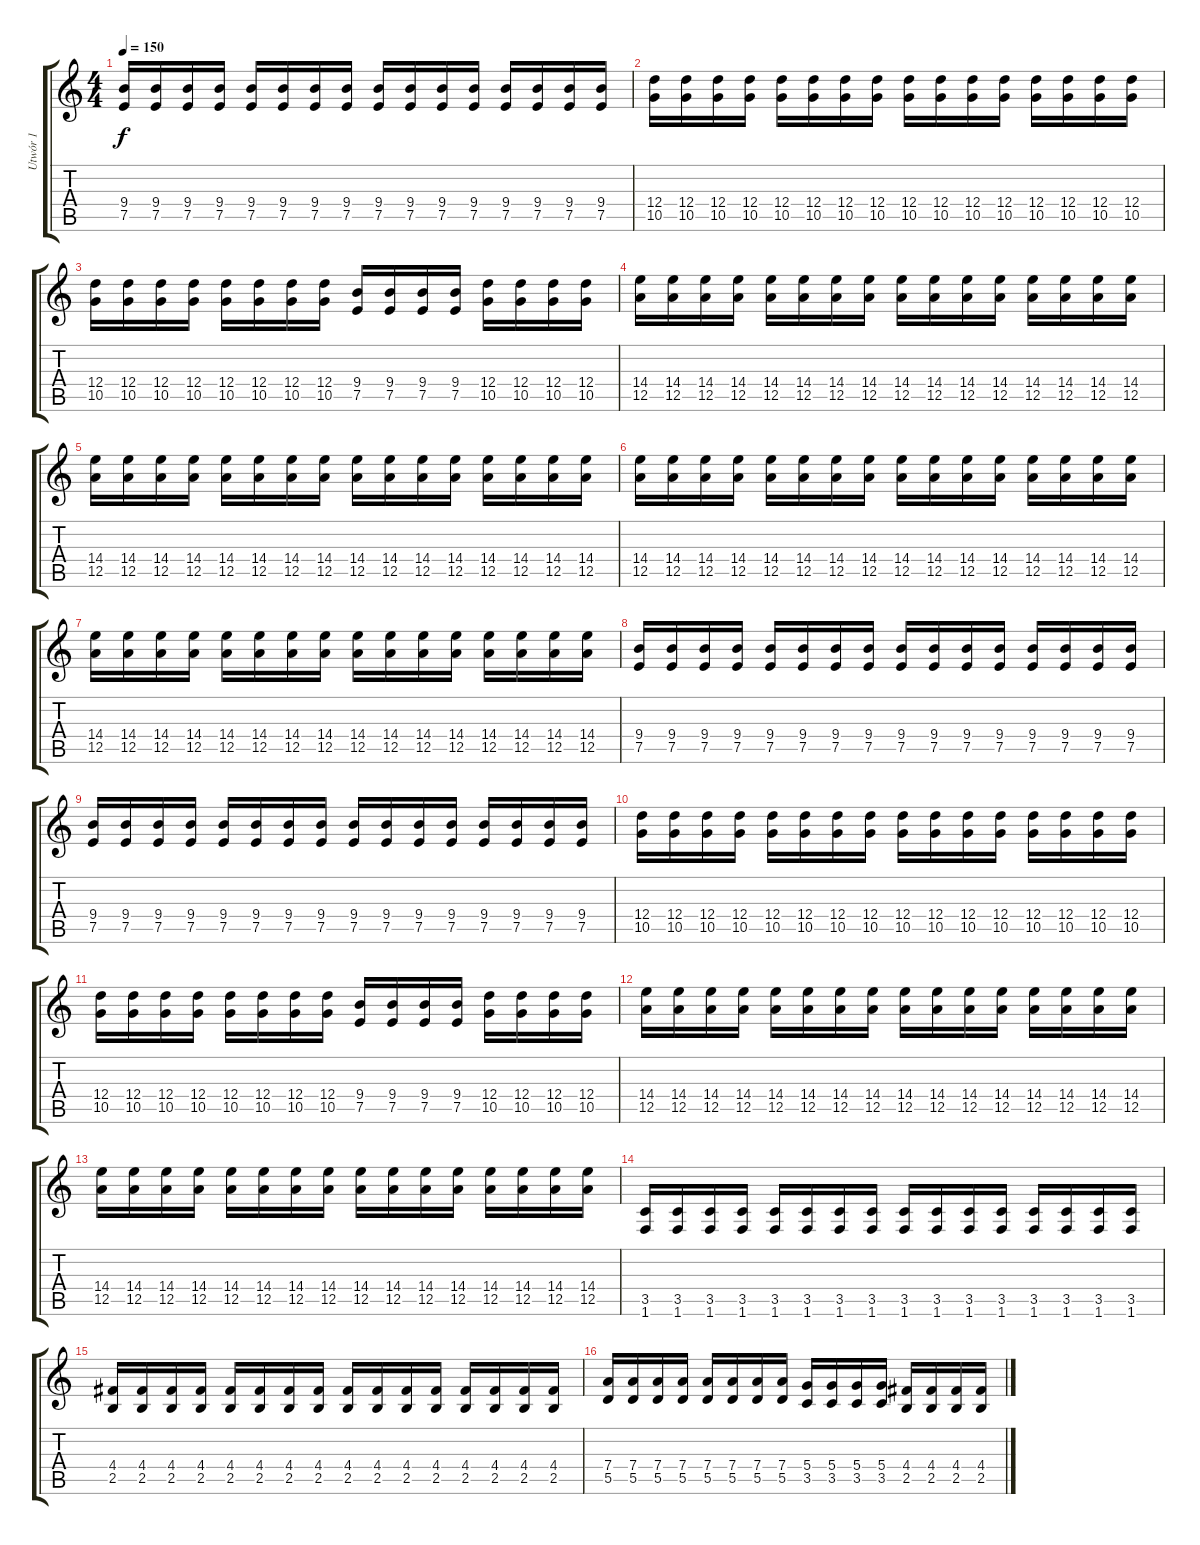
\track ("Utwór 1" "Utwór 1") {instrument distortionguitar}
\staff {score tabs}
\tuning (E4 B3 G3 D3 A2 E2) {hide}
\ts (4 4)
\tempo 150
\clef g2
\ks c
(9.4 7.5).16{dy f} (9.4 7.5).16 (9.4 7.5).16 (9.4 7.5).16 (9.4 7.5).16 (9.4 7.5).16 (9.4 7.5).16 (9.4 7.5).16 (9.4 7.5).16 (9.4 7.5).16 (9.4 7.5).16 (9.4 7.5).16 (9.4 7.5).16 (9.4 7.5).16 (9.4 7.5).16 (9.4 7.5).16 |
(12.4 10.5).16 (12.4 10.5).16 (12.4 10.5).16 (12.4 10.5).16 (12.4 10.5).16 (12.4 10.5).16 (12.4 10.5).16 (12.4 10.5).16 (12.4 10.5).16 (12.4 10.5).16 (12.4 10.5).16 (12.4 10.5).16 (12.4 10.5).16 (12.4 10.5).16 (12.4 10.5).16 (12.4 10.5).16 |
(12.4 10.5).16 (12.4 10.5).16 (12.4 10.5).16 (12.4 10.5).16 (12.4 10.5).16 (12.4 10.5).16 (12.4 10.5).16 (12.4 10.5).16 (9.4 7.5).16 (9.4 7.5).16 (9.4 7.5).16 (9.4 7.5).16 (12.4 10.5).16 (12.4 10.5).16 (12.4 10.5).16 (12.4 10.5).16 |
(14.4 12.5).16 (14.4 12.5).16 (14.4 12.5).16 (14.4 12.5).16 (14.4 12.5).16 (14.4 12.5).16 (14.4 12.5).16 (14.4 12.5).16 (14.4 12.5).16 (14.4 12.5).16 (14.4 12.5).16 (14.4 12.5).16 (14.4 12.5).16 (14.4 12.5).16 (14.4 12.5).16 (14.4 12.5).16 |
(14.4 12.5).16 (14.4 12.5).16 (14.4 12.5).16 (14.4 12.5).16 (14.4 12.5).16 (14.4 12.5).16 (14.4 12.5).16 (14.4 12.5).16 (14.4 12.5).16 (14.4 12.5).16 (14.4 12.5).16 (14.4 12.5).16 (14.4 12.5).16 (14.4 12.5).16 (14.4 12.5).16 (14.4 12.5).16 |
(14.4 12.5).16 (14.4 12.5).16 (14.4 12.5).16 (14.4 12.5).16 (14.4 12.5).16 (14.4 12.5).16 (14.4 12.5).16 (14.4 12.5).16 (14.4 12.5).16 (14.4 12.5).16 (14.4 12.5).16 (14.4 12.5).16 (14.4 12.5).16 (14.4 12.5).16 (14.4 12.5).16 (14.4 12.5).16 |
(14.4 12.5).16 (14.4 12.5).16 (14.4 12.5).16 (14.4 12.5).16 (14.4 12.5).16 (14.4 12.5).16 (14.4 12.5).16 (14.4 12.5).16 (14.4 12.5).16 (14.4 12.5).16 (14.4 12.5).16 (14.4 12.5).16 (14.4 12.5).16 (14.4 12.5).16 (14.4 12.5).16 (14.4 12.5).16 |
(9.4 7.5).16 (9.4 7.5).16 (9.4 7.5).16 (9.4 7.5).16 (9.4 7.5).16 (9.4 7.5).16 (9.4 7.5).16 (9.4 7.5).16 (9.4 7.5).16 (9.4 7.5).16 (9.4 7.5).16 (9.4 7.5).16 (9.4 7.5).16 (9.4 7.5).16 (9.4 7.5).16 (9.4 7.5).16 |
(9.4 7.5).16 (9.4 7.5).16 (9.4 7.5).16 (9.4 7.5).16 (9.4 7.5).16 (9.4 7.5).16 (9.4 7.5).16 (9.4 7.5).16 (9.4 7.5).16 (9.4 7.5).16 (9.4 7.5).16 (9.4 7.5).16 (9.4 7.5).16 (9.4 7.5).16 (9.4 7.5).16 (9.4 7.5).16 |
(12.4 10.5).16 (12.4 10.5).16 (12.4 10.5).16 (12.4 10.5).16 (12.4 10.5).16 (12.4 10.5).16 (12.4 10.5).16 (12.4 10.5).16 (12.4 10.5).16 (12.4 10.5).16 (12.4 10.5).16 (12.4 10.5).16 (12.4 10.5).16 (12.4 10.5).16 (12.4 10.5).16 (12.4 10.5).16 |
(12.4 10.5).16 (12.4 10.5).16 (12.4 10.5).16 (12.4 10.5).16 (12.4 10.5).16 (12.4 10.5).16 (12.4 10.5).16 (12.4 10.5).16 (9.4 7.5).16 (9.4 7.5).16 (9.4 7.5).16 (9.4 7.5).16 (12.4 10.5).16 (12.4 10.5).16 (12.4 10.5).16 (12.4 10.5).16 |
(14.4 12.5).16 (14.4 12.5).16 (14.4 12.5).16 (14.4 12.5).16 (14.4 12.5).16 (14.4 12.5).16 (14.4 12.5).16 (14.4 12.5).16 (14.4 12.5).16 (14.4 12.5).16 (14.4 12.5).16 (14.4 12.5).16 (14.4 12.5).16 (14.4 12.5).16 (14.4 12.5).16 (14.4 12.5).16 |
(14.4 12.5).16 (14.4 12.5).16 (14.4 12.5).16 (14.4 12.5).16 (14.4 12.5).16 (14.4 12.5).16 (14.4 12.5).16 (14.4 12.5).16 (14.4 12.5).16 (14.4 12.5).16 (14.4 12.5).16 (14.4 12.5).16 (14.4 12.5).16 (14.4 12.5).16 (14.4 12.5).16 (14.4 12.5).16 |
(3.5 1.6).16 (3.5 1.6).16 (3.5 1.6).16 (3.5 1.6).16 (3.5 1.6).16 (3.5 1.6).16 (3.5 1.6).16 (3.5 1.6).16 (3.5 1.6).16 (3.5 1.6).16 (3.5 1.6).16 (3.5 1.6).16 (3.5 1.6).16 (3.5 1.6).16 (3.5 1.6).16 (3.5 1.6).16 |
(4.4 2.5).16 (4.4 2.5).16 (4.4 2.5).16 (4.4 2.5).16 (4.4 2.5).16 (4.4 2.5).16 (4.4 2.5).16 (4.4 2.5).16 (4.4 2.5).16 (4.4 2.5).16 (4.4 2.5).16 (4.4 2.5).16 (4.4 2.5).16 (4.4 2.5).16 (4.4 2.5).16 (4.4 2.5).16 |
(7.4 5.5).16 (7.4 5.5).16 (7.4 5.5).16 (7.4 5.5).16 (7.4 5.5).16 (7.4 5.5).16 (7.4 5.5).16 (7.4 5.5).16 (5.4 3.5).16 (5.4 3.5).16 (5.4 3.5).16 (5.4 3.5).16 (4.4 2.5).16 (4.4 2.5).16 (4.4 2.5).16 (4.4 2.5).16
